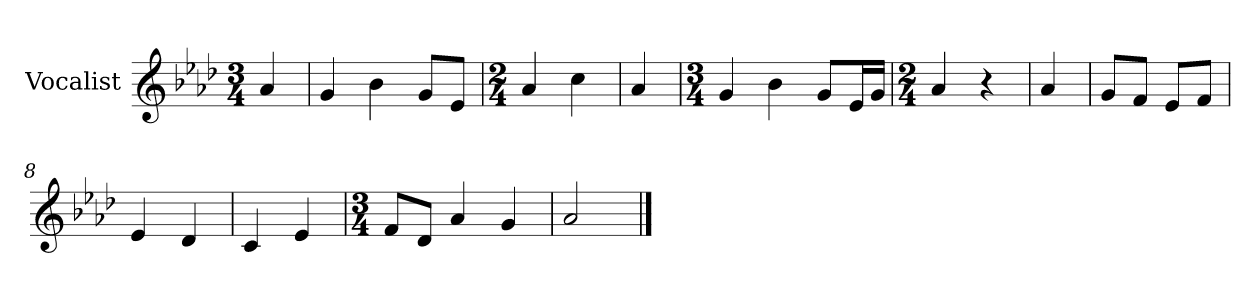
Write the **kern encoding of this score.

**kern
*part1
*staff1
*I"Vocalist
*k[b-e-a-d-]
*A-:
*M3/4
=
4a-
=1
4g
4b-
8gL
8e-J
=2
*M2/4
4a-
4cc
=3
4a-
=4
*M3/4
4g
4b-
8gL
16e-L
16gJJ
=5
*M2/4
4a-
4r
=6
4a-
=7
8gL
8fJ
8e-L
8fJ
=8
4e-
4d-
=9
4c
4e-
=10
*M3/4
8fL
8d-J
4a-
4g
=11
2a-
==
*-
